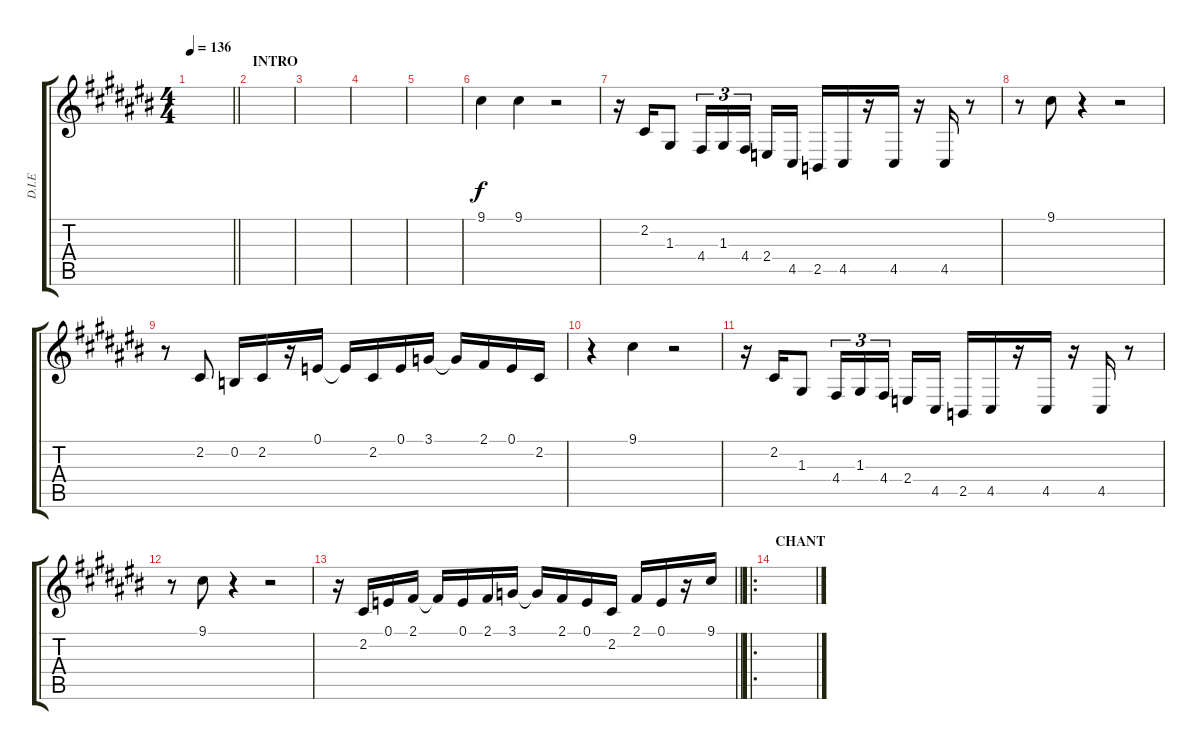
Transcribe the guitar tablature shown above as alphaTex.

\track ("D.I.E" "D.I.E") {instrument brasssection}
\staff {score tabs}
\tuning (E4 B3 G3 D3 A2 E2) {hide}
\ts (4 4)
\tempo 136
\clef g2
\barLineRight lightlight
\ks c#
|
\section ("" "INTRO")
|
|
|
|
9.1.4 9.1.4 r.2 |
r.16 2.2.16 1.3.8 4.4.16{tu (3 2)} 1.3.16{tu (3 2)} 4.4.16{tu (3 2)} 2.4.16 4.5.16 2.5.16 4.5.16 r.16 4.5.16 r.16 4.5.16 r.8 |
r.8 9.1.8 r.4 r.2 |
r.8 2.2.8 0.2.16 2.2.16 r.16 0.1.16 0.1{t}.16 2.2.16 0.1.16 3.1.16 3.1{t}.16 2.1.16 0.1.16 2.2.16 |
r.4 9.1.4 r.2 |
r.16 2.2.16 1.3.8 4.4.16{tu (3 2)} 1.3.16{tu (3 2)} 4.4.16{tu (3 2)} 2.4.16 4.5.16 2.5.16 4.5.16 r.16 4.5.16 r.16 4.5.16 r.8 |
r.8 9.1.8 r.4 r.2 |
\barLineRight lightlight
r.16 2.2.16 0.1.16 2.1.16 2.1{t}.16 0.1.16 2.1.16 3.1.16 3.1{t}.16 2.1.16 0.1.16 2.2.16 2.1.16 0.1.16 r.16 9.1.16 |
\ro
\section ("" "CHANT")
